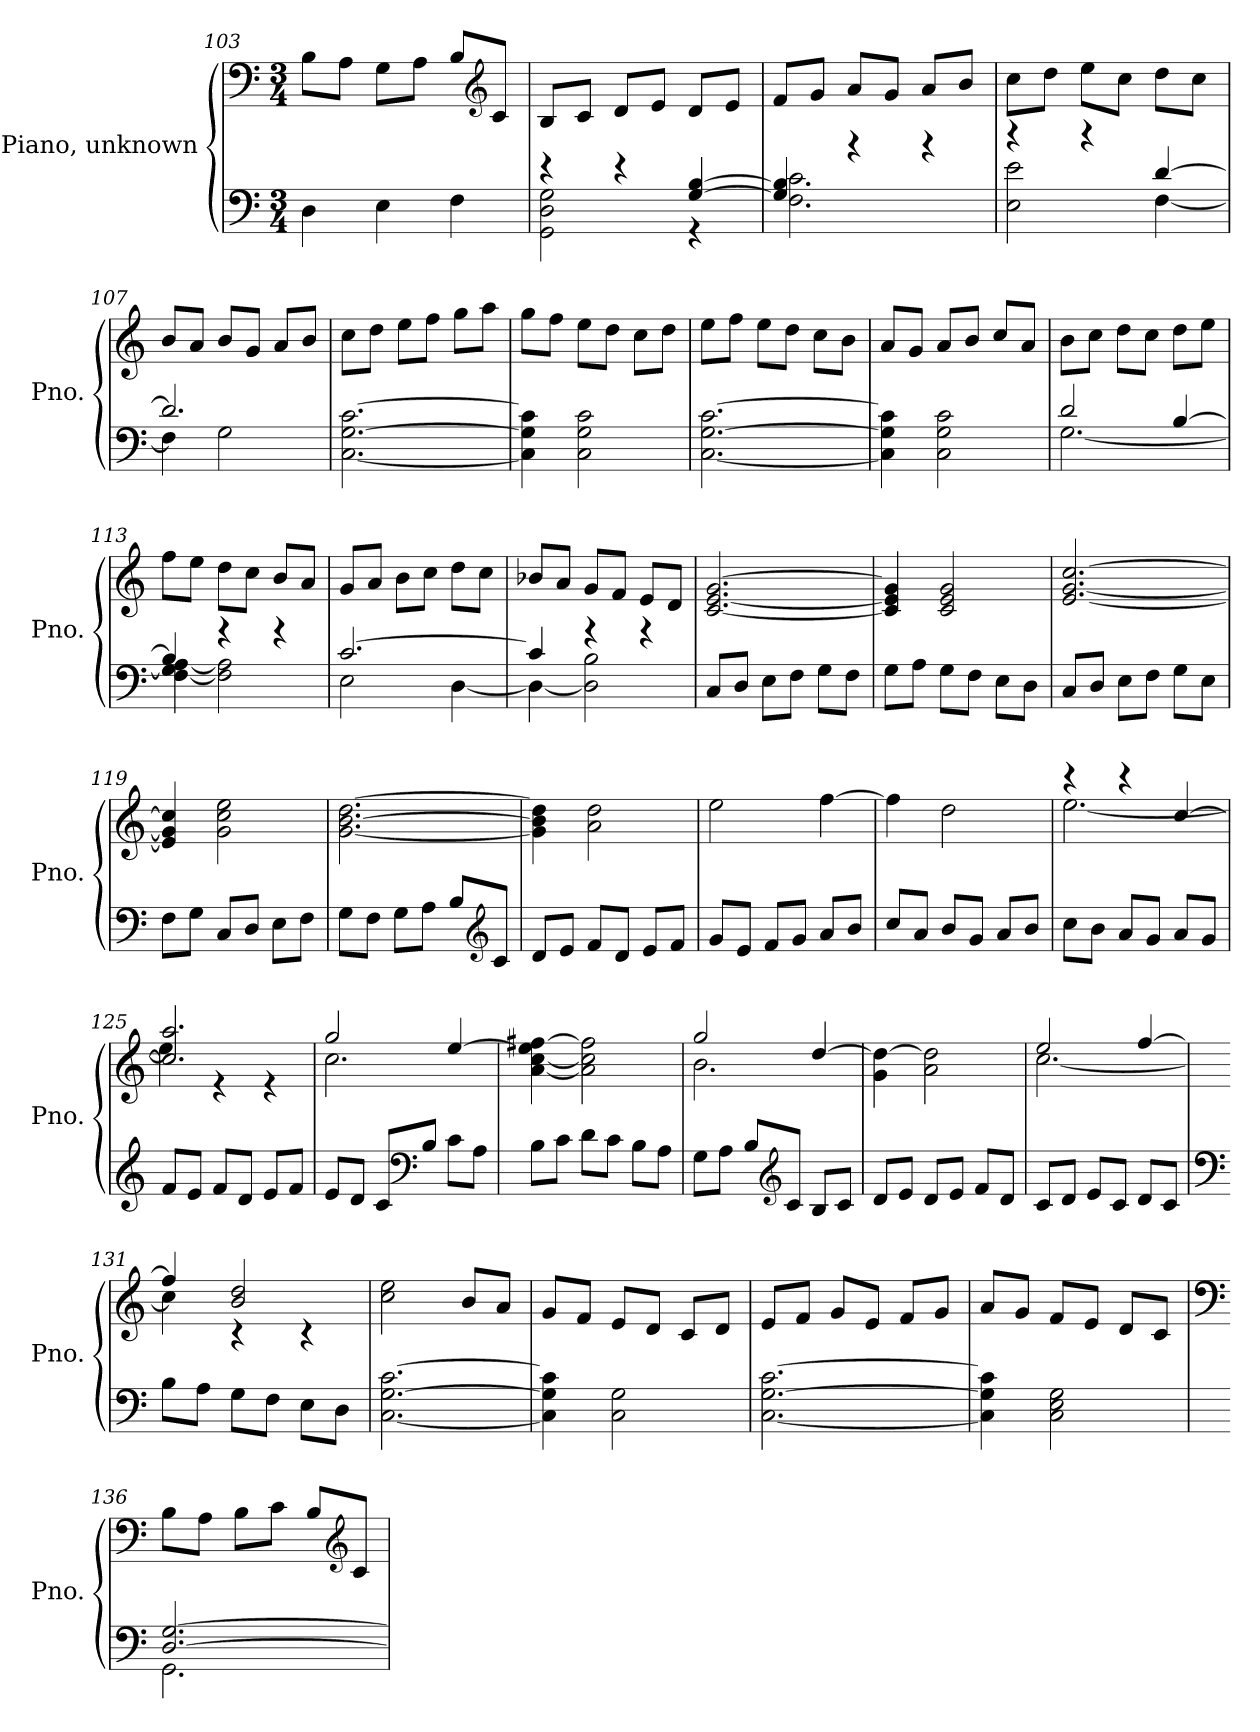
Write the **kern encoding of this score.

**kern	**kern
*part1	*part1
*staff2	*staff1
*I"Piano, unknown	*
*I'Pno.	*
*clefF4	*clefF4
*k[]	*k[]
*M3/4	*M3/4
=103	=103
4D\	8B\L
.	8A\J
4E\	8G\L
.	8A\J
4F\	8B/L
*	*clefG2
.	8c/J
=104	=104
*^	*
4r	2GG\ 2D\ 2G\	8B/L
.	.	8c/J
4r	.	8d/L
.	.	8e/J
[4G/ [4B/	4r	8d/L
.	.	8e/J
=105	=105	=105
4G/] 4B/]	2.F\ 2.c\	8f/L
.	.	8g/J
4r	.	8a/L
.	.	8g/J
4r	.	8a/L
.	.	8b/J
=106	=106	=106
4r	2E\ 2e\	8cc\L
.	.	8dd\J
4r	.	8ee\L
.	.	8cc\J
[4d/	[4F\	8dd\L
.	.	8cc\J
!!LO:LB:g=z
=107	=107	=107
2.d/]	4F\]	8b/L
.	.	8a/J
.	2G\	8b/L
.	.	8g/J
.	.	8a/L
.	.	8b/J
*v	*v	*
=108	=108
[2.C\ [2.G\ [2.c\	8cc\L
.	8dd\J
.	8ee\L
.	8ff\J
.	8gg\L
.	8aa\J
=109	=109
4C\] 4G\] 4c\]	8gg\L
.	8ff\J
2C\ 2G\ 2c\	8ee\L
.	8dd\J
.	8cc\L
.	8dd\J
=110	=110
[2.C\ [2.G\ [2.c\	8ee\L
.	8ff\J
.	8ee\L
.	8dd\J
.	8cc\L
.	8b\J
=111	=111
4C\] 4G\] 4c\]	8a/L
.	8g/J
2C\ 2G\ 2c\	8a/L
.	8b/J
.	8cc/L
.	8a/J
=112	=112
*^	*
2d/	[2.G\	8b\L
.	.	8cc\J
.	.	8dd\L
.	.	8cc\J
[4B/	.	8dd\L
.	.	8ee\J
!!LO:LB:g=z
=113	=113	=113
4B/]	[4F\ 4G\] [4A\	8ff\L
.	.	8ee\J
4r	2F\] 2A\]	8dd\L
.	.	8cc\J
4r	.	8b/L
.	.	8a/J
=114	=114	=114
[2.c/	2E\	8g/L
.	.	8a/J
.	.	8b\L
.	.	8cc\J
.	[4D\	8dd\L
.	.	8cc\J
=115	=115	=115
4c/]	4D\_	8b-X/L
.	.	8a/J
4r	2D\] 2B\	8g/L
.	.	8f/J
4r	.	8e/L
.	.	8d/J
*v	*v	*
=116	=116
8C/L	[2.c/ [2.e/ [2.g/
8D/J	.
8E\L	.
8F\J	.
8G\L	.
8F\J	.
=117	=117
8G\L	4c/] 4e/] 4g/]
8A\J	.
8G\L	2c/ 2e/ 2g/
8F\J	.
8E\L	.
8D\J	.
=118	=118
8C/L	[2.e/ [2.g/ [2.cc/
8D/J	.
8E\L	.
8F\J	.
8G\L	.
8E\J	.
!!LO:LB:g=z
=119	=119
8F\L	4e/] 4g/] 4cc/]
8G\J	.
8C/L	2g\ 2cc\ 2ee\
8D/J	.
8E\L	.
8F\J	.
=120	=120
8G\L	[2.g\ [2.b\ [2.dd\
8F\J	.
8G\L	.
8A\J	.
8B/L	.
*clefG2	*
8c/J	.
=121	=121
8d/L	4g\] 4b\] 4dd\]
8e/J	.
8f/L	2a\ 2dd\
8d/J	.
8e/L	.
8f/J	.
=122	=122
8g/L	2ee\
8e/J	.
8f/L	.
8g/J	.
8a/L	[4ff\
8b/J	.
=123	=123
8cc/L	4ff\]
8a/J	.
8b/L	2dd\
8g/J	.
8a/L	.
8b/J	.
=124	=124
*	*^
8cc\L	4r	[2.ee\
8b\J	.	.
8a/L	4r	.
8g/J	.	.
8a/L	[4cc/	.
8g/J	.	.
!!LO:LB:g=z	!!
=125	=125	=125
8f/L	2.cc/] 2.aa/	4ee\]
8e/J	.	.
8f/L	.	4r
8d/J	.	.
8e/L	.	4r
8f/J	.	.
=126	=126	=126
8e/L	2gg/	2.cc\
8d/J	.	.
8c/L	.	.
*clefF4	*	*
8B/J	.	.
8c\L	[4ee/	.
8A\J	.	.
*	*v	*v
=127	=127
8B\L	[4a\ [4cc\ 4ee\] [4ff#X\
8c\J	.
8d\L	2a\] 2cc\] 2ff#\]
8c\J	.
8B\L	.
8A\J	.
=128	=128
*	*^
8G\L	2gg/	2.b\
8A\J	.	.
8B/L	.	.
*clefG2	*	*
8c/J	.	.
8B/L	[4dd/	.
8c/J	.	.
*	*v	*v
=129	=129
8d/L	4g\ 4dd\_
8e/J	.
8d/L	2a\ 2dd\]
8e/J	.
8f/L	.
8d/J	.
=130	=130
*	*^
8c/L	2ee/	[2.cc\
8d/J	.	.
8e/L	.	.
8c/J	.	.
8d/L	[4ff/	.
8c/J	.	.
!!LO:PB:g=z	!!
=131	=131	=131
*clefF4	*	*
8B\L	4ff/]	4cc\]
8A\J	.	.
8G\L	2b/ 2dd/	4r
8F\J	.	.
8E\L	.	4r
8D\J	.	.
*	*v	*v
=132	=132
[2.C\ [2.G\ [2.c\	2cc\ 2ee\
.	8b/L
.	8a/J
=133	=133
4C\] 4G\] 4c\]	8g/L
.	8f/J
2C\ 2G\	8e/L
.	8d/J
.	8c/L
.	8d/J
=134	=134
[2.C\ [2.G\ [2.c\	8e/L
.	8f/J
.	8g/L
.	8e/J
.	8f/L
.	8g/J
=135	=135
4C\] 4G\] 4c\]	8a/L
.	8g/J
2C\ 2E\ 2G\	8f/L
.	8e/J
.	8d/L
.	8c/J
=136	=136
*	*clefF4
*^	*
[2.D/ [2.G/	2.GG\	8B\L
.	.	8A\J
.	.	8B\L
.	.	8c\J
.	.	8B/L
*	*	*clefG2
.	.	8c/J
*v	*v	*
=	=
*-	*-
